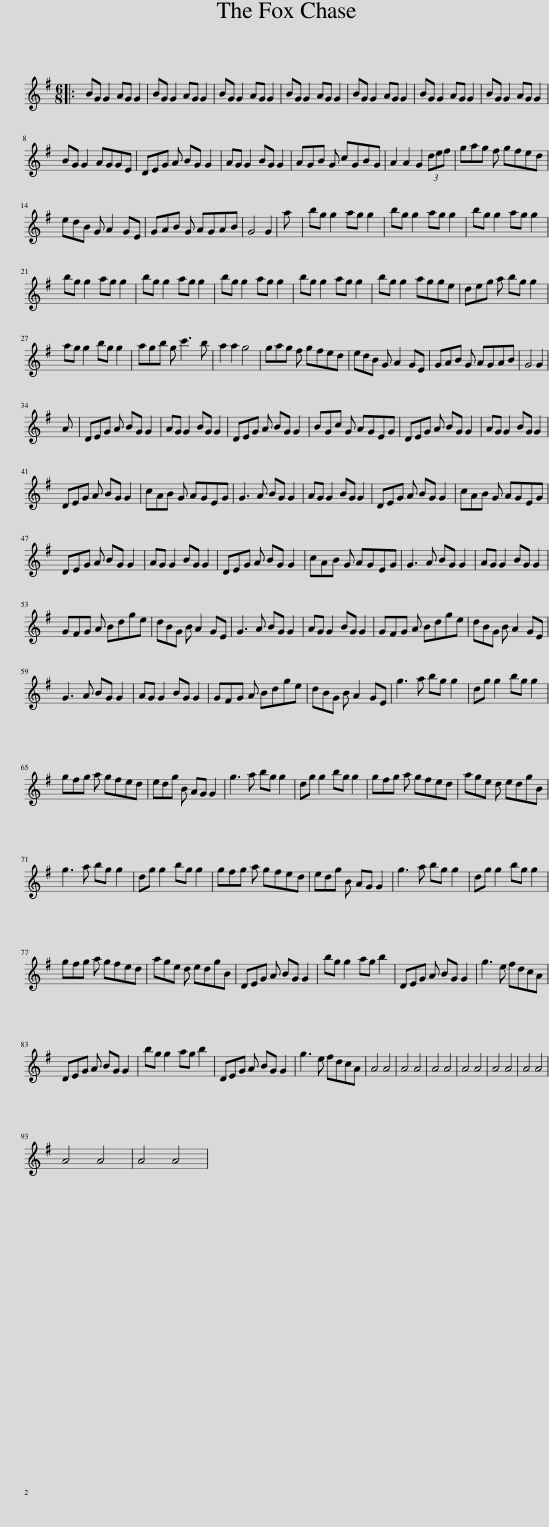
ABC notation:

X:1
L:1/8
M:6/8
I:linebreak $
K:G
V:1 treble
V:1
|: BG G2 AG G2 | BG G2 AG G2 | BG G2 AG G2 | BG G2 AG G2 | BG G2 AG G2 | %5
 BG G2 AG G2 | BG G2 AG G2 |$ BG G2 AGGE | DEG A BG G2 | AG G2 BG G2 | %10
 AGB G cGBG | A2 A2 G2 (3def | gag f gfed |$ edB G A2 GE | GAB G AGAB | %15
 G4 G2 | a | bg g2 ag g2 | bg g2 ag g2 | bg g2 ag g2 |$ %20
 bg g2 ag g2 | bg g2 ag g2 | bg g2 ag g2 | bg g2 ag g2 | bg g2 agge | %25
 deg a bg g2 |$ ag g2 bg g2 | agb g c'3 b | a2 a2 g4 | gag f gfed | %30
 edB G A2 GE | GAB G AGAB | G4 G2 |$ A | DEG A BG G2 | %35
 AG G2 BG G2 | DEG A BG G2 | BGc G AGEG | DEG A BG G2 | AG G2 BG G2 |$ %40
 DEG A BG G2 | cAB G AGEG | G3 A BG G2 | AG G2 BG G2 | DEG A BG G2 | %45
 cAB G AGEG |$ DEG A BG G2 | AG G2 BG G2 | DEG A BG G2 | cAB G AGEG | %50
 G3 A BG G2 | AG G2 BG G2 |$ GFG A Bdge | dBG B A2 GE | G3 A BG G2 | %55
 AG G2 BG G2 | GFG A Bdge | dBG B A2 GE |$ G3 A BG G2 | AG G2 BG G2 | %60
 GFG A Bdge | dBG B A2 GE | g3 a bg g2 | dg g2 bg g2 |$ gfg a gfed | %65
 edg B AG G2 | g3 a bg g2 | dg g2 bg g2 | gfg a gfed | age d edgB |$ %70
 g3 a bg g2 | dg g2 bg g2 | gfg a gfed | edg B AG G2 | g3 a bg g2 | %75
 dg g2 bg g2 |$ gfg a gfed | age d edgB | DEG A BG G2 | bg g2 ag b2 | %80
 DEG A BG G2 | g3 e fdcA |$ DEG A BG G2 | bg g2 ag b2 | DEG A BG G2 | %85
 g3 e fdcA | A4 A4 | A4 A4 | A4 A4 | A4 A4 | %90
 A4 A4 | A4 A4 |$ A4 A4 | A4 A4 | %94
